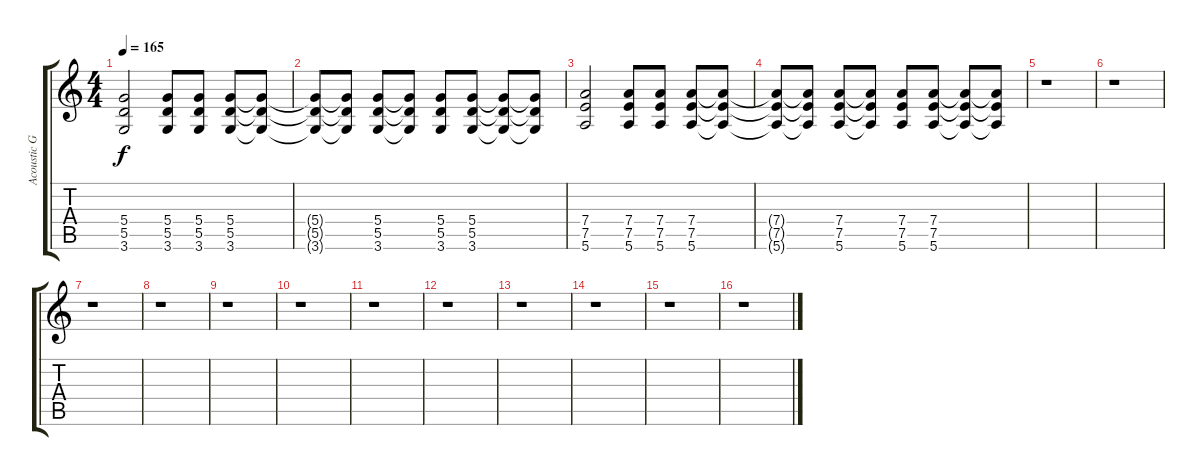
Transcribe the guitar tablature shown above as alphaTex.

\track ("Acoustic Guitar [Ian Houcharuk]" "Acoustic G") {instrument acousticguitarsteel}
\staff {score tabs}
\tuning (E4 B3 G3 D3 A2 E2) {hide}
\ts (4 4)
\tempo 165
\clef g2
\ks c
(5.4 5.5 3.6).2{dy f} (5.4 5.5 3.6).8 (5.4 5.5 3.6).8 (5.4 5.5 3.6).8 (5.4{t} 5.5{t} 3.6{t}).8 |
(5.4{t} 5.5{t} 3.6{t}).8 (5.4{t} 5.5{t} 3.6{t}).8 (5.4 5.5 3.6).8 (5.4{t} 5.5{t} 3.6{t}).8 (5.4 5.5 3.6).8 (5.4 5.5 3.6).8 (5.4{t} 5.5{t} 3.6{t}).8 (5.4{t} 5.5{t} 3.6{t}).8 |
(7.4 7.5 5.6).2 (7.4 7.5 5.6).8 (7.4 7.5 5.6).8 (7.4 7.5 5.6).8 (7.4{t} 7.5{t} 5.6{t}).8 |
(7.4{t} 7.5{t} 5.6{t}).8 (7.4{t} 7.5{t} 5.6{t}).8 (7.4 7.5 5.6).8 (7.4{t} 7.5{t} 5.6{t}).8 (7.4 7.5 5.6).8 (7.4 7.5 5.6).8 (7.4{t} 7.5{t} 5.6{t}).8 (7.4{t} 7.5{t} 5.6{t}).8 |
r.1 |
r.1 |
r.1 |
r.1 |
r.1 |
r.1 |
r.1 |
r.1 |
r.1 |
r.1 |
r.1 |
r.1
